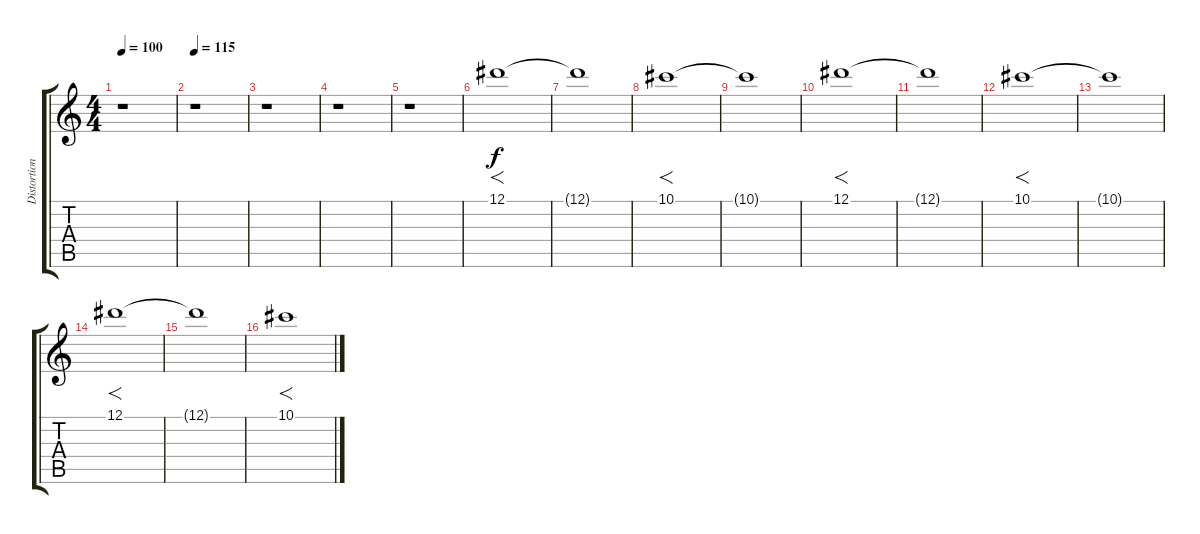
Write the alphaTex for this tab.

\track ("Distortion guitar [Lead]" "Distortion") {instrument distortionguitar}
\staff {score tabs}
\tuning (Eb4 Bb3 Gb3 Db3 Ab2 Eb2) {hide}
\ts (4 4)
\tempo 100
\clef g2
\ks c
r.1{dy f instrument distortionguitar} |
\tempo 115
r.1 |
r.1 |
r.1 |
r.1 |
12.1.1{f volume 8} |
12.1{t}.1 |
10.1.1{f} |
10.1{t}.1 |
12.1.1{f} |
12.1{t}.1 |
10.1.1{f} |
10.1{t}.1 |
12.1.1{f} |
12.1{t}.1 |
10.1.1{f}
